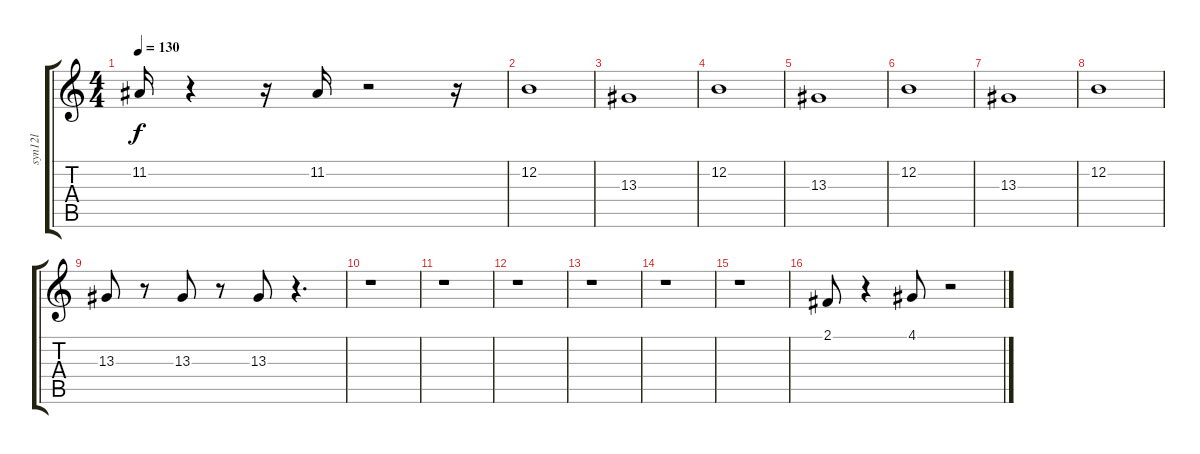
\track ("syn12l              " "syn12l    ") {instrument drawbarorgan}
\staff {score tabs}
\tuning (E4 B3 G3 D3 A2 E2) {hide}
\ts (4 4)
\tempo 130
\clef g2
\ks c
11.2.16{dy f} r.4 r.16 11.2.16 r.2 r.16 |
12.2.1 |
13.3.1 |
12.2.1 |
13.3.1 |
12.2.1 |
13.3.1 |
12.2.1 |
13.3.8 r.8 13.3.8 r.8 13.3.8 r.4{d} |
r.1 |
r.1 |
r.1 |
r.1 |
r.1 |
r.1 |
2.1.8 r.4 4.1.8 r.2
